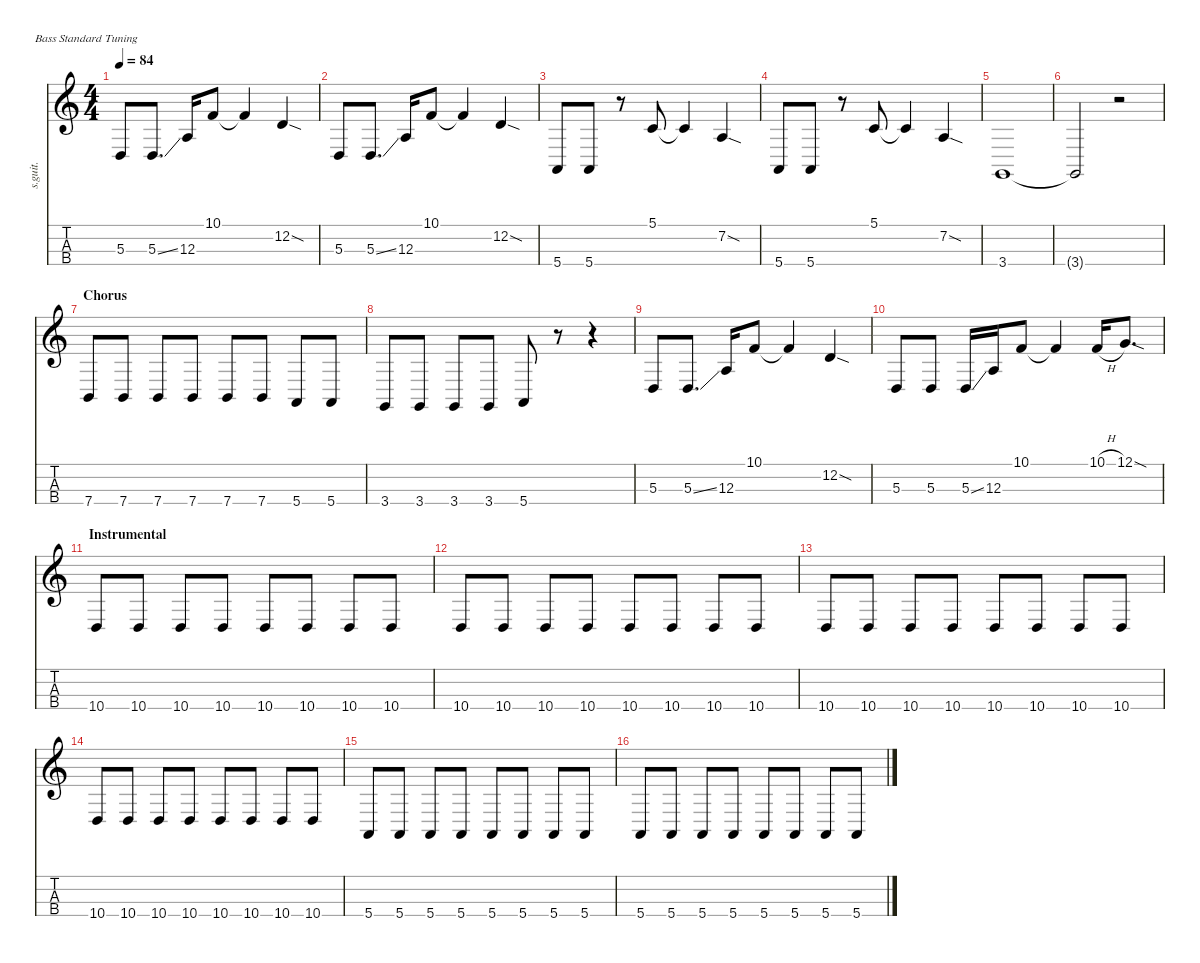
\defaultSystemsLayout 4
\hideDynamics
\bracketExtendMode nobrackets
\track ("Paul McCartney - Bass" "s.guit.") {instrument electricbasspick}
\staff {score tabs}
\tuning (G2 D2 A1 E1)
\ts (4 4)
\tempo 84
\clef g2
\ks c
5.3.8{lyrics (0 "") lyrics (1 "") lyrics (2 "") lyrics (3 "") lyrics (4 "") dy f} 5.3{ss}.8{d lyrics (0 "") lyrics (1 "") lyrics (2 "") lyrics (3 "") lyrics (4 "")} 12.3.16{lyrics (0 "") lyrics (1 "") lyrics (2 "") lyrics (3 "") lyrics (4 "") dy mp} 10.1.8{lyrics (0 "") lyrics (1 "") lyrics (2 "") lyrics (3 "") lyrics (4 "")} 10.1{t}.4{lyrics (0 "") lyrics (1 "") lyrics (2 "") lyrics (3 "") lyrics (4 "")} 12.2{sod}.4{lyrics (0 "") lyrics (1 "") lyrics (2 "") lyrics (3 "") lyrics (4 "")} |
5.3.8{lyrics (0 "") lyrics (1 "") lyrics (2 "") lyrics (3 "") lyrics (4 "") dy f} 5.3{ss}.8{d lyrics (0 "") lyrics (1 "") lyrics (2 "") lyrics (3 "") lyrics (4 "")} 12.3.16{lyrics (0 "") lyrics (1 "") lyrics (2 "") lyrics (3 "") lyrics (4 "") dy mp} 10.1.8{lyrics (0 "") lyrics (1 "") lyrics (2 "") lyrics (3 "") lyrics (4 "")} 10.1{t}.4{lyrics (0 "") lyrics (1 "") lyrics (2 "") lyrics (3 "") lyrics (4 "")} 12.2{sod}.4{lyrics (0 "") lyrics (1 "") lyrics (2 "") lyrics (3 "") lyrics (4 "")} |
5.4.8{lyrics (0 "") lyrics (1 "") lyrics (2 "") lyrics (3 "") lyrics (4 "")} 5.4.8{lyrics (0 "") lyrics (1 "") lyrics (2 "") lyrics (3 "") lyrics (4 "")} r.8 5.1.8{lyrics (0 "") lyrics (1 "") lyrics (2 "") lyrics (3 "") lyrics (4 "")} 5.1{t}.4{lyrics (0 "") lyrics (1 "") lyrics (2 "") lyrics (3 "") lyrics (4 "")} 7.2{sod}.4{lyrics (0 "") lyrics (1 "") lyrics (2 "") lyrics (3 "") lyrics (4 "")} |
5.4.8{lyrics (0 "") lyrics (1 "") lyrics (2 "") lyrics (3 "") lyrics (4 "")} 5.4.8{lyrics (0 "") lyrics (1 "") lyrics (2 "") lyrics (3 "") lyrics (4 "")} r.8 5.1.8{lyrics (0 "") lyrics (1 "") lyrics (2 "") lyrics (3 "") lyrics (4 "")} 5.1{t}.4{lyrics (0 "") lyrics (1 "") lyrics (2 "") lyrics (3 "") lyrics (4 "")} 7.2{sod}.4{lyrics (0 "") lyrics (1 "") lyrics (2 "") lyrics (3 "") lyrics (4 "")} |
3.4.1{lyrics (0 "") lyrics (1 "") lyrics (2 "") lyrics (3 "") lyrics (4 "")} |
3.4{t}.2{lyrics (0 "") lyrics (1 "") lyrics (2 "") lyrics (3 "") lyrics (4 "")} r.2 |
\section ("" "Chorus")
7.4.8{lyrics (0 "") lyrics (1 "") lyrics (2 "") lyrics (3 "") lyrics (4 "")} 7.4.8{lyrics (0 "") lyrics (1 "") lyrics (2 "") lyrics (3 "") lyrics (4 "")} 7.4.8{lyrics (0 "") lyrics (1 "") lyrics (2 "") lyrics (3 "") lyrics (4 "")} 7.4.8{lyrics (0 "") lyrics (1 "") lyrics (2 "") lyrics (3 "") lyrics (4 "")} 7.4.8{lyrics (0 "") lyrics (1 "") lyrics (2 "") lyrics (3 "") lyrics (4 "")} 7.4.8{lyrics (0 "") lyrics (1 "") lyrics (2 "") lyrics (3 "") lyrics (4 "")} 5.4.8{lyrics (0 "") lyrics (1 "") lyrics (2 "") lyrics (3 "") lyrics (4 "")} 5.4.8{lyrics (0 "") lyrics (1 "") lyrics (2 "") lyrics (3 "") lyrics (4 "")} |
3.4.8{lyrics (0 "") lyrics (1 "") lyrics (2 "") lyrics (3 "") lyrics (4 "")} 3.4.8{lyrics (0 "") lyrics (1 "") lyrics (2 "") lyrics (3 "") lyrics (4 "")} 3.4.8{lyrics (0 "") lyrics (1 "") lyrics (2 "") lyrics (3 "") lyrics (4 "")} 3.4.8{lyrics (0 "") lyrics (1 "") lyrics (2 "") lyrics (3 "") lyrics (4 "")} 5.4.8{lyrics (0 "") lyrics (1 "") lyrics (2 "") lyrics (3 "") lyrics (4 "")} r.8 r.4 |
5.3.8{lyrics (0 "") lyrics (1 "") lyrics (2 "") lyrics (3 "") lyrics (4 "") dy f} 5.3{ss}.8{d lyrics (0 "") lyrics (1 "") lyrics (2 "") lyrics (3 "") lyrics (4 "")} 12.3.16{lyrics (0 "") lyrics (1 "") lyrics (2 "") lyrics (3 "") lyrics (4 "") dy mp} 10.1.8{lyrics (0 "") lyrics (1 "") lyrics (2 "") lyrics (3 "") lyrics (4 "")} 10.1{t}.4{lyrics (0 "") lyrics (1 "") lyrics (2 "") lyrics (3 "") lyrics (4 "")} 12.2{sod}.4{lyrics (0 "") lyrics (1 "") lyrics (2 "") lyrics (3 "") lyrics (4 "")} |
5.3.8{lyrics (0 "") lyrics (1 "") lyrics (2 "") lyrics (3 "") lyrics (4 "") dy f} 5.3.8{lyrics (0 "") lyrics (1 "") lyrics (2 "") lyrics (3 "") lyrics (4 "")} 5.3{ss}.16{lyrics (0 "") lyrics (1 "") lyrics (2 "") lyrics (3 "") lyrics (4 "")} 12.3.16{lyrics (0 "") lyrics (1 "") lyrics (2 "") lyrics (3 "") lyrics (4 "") dy mp} 10.1.8{lyrics (0 "") lyrics (1 "") lyrics (2 "") lyrics (3 "") lyrics (4 "")} 10.1{t}.4{lyrics (0 "") lyrics (1 "") lyrics (2 "") lyrics (3 "") lyrics (4 "")} 10.1{h}.16{lyrics (0 "") lyrics (1 "") lyrics (2 "") lyrics (3 "") lyrics (4 "")} 12.1{sod}.8{d lyrics (0 "") lyrics (1 "") lyrics (2 "") lyrics (3 "") lyrics (4 "")} |
\section ("" "Instrumental")
10.4.8{lyrics (0 "") lyrics (1 "") lyrics (2 "") lyrics (3 "") lyrics (4 "")} 10.4.8{lyrics (0 "") lyrics (1 "") lyrics (2 "") lyrics (3 "") lyrics (4 "")} 10.4.8{lyrics (0 "") lyrics (1 "") lyrics (2 "") lyrics (3 "") lyrics (4 "")} 10.4.8{lyrics (0 "") lyrics (1 "") lyrics (2 "") lyrics (3 "") lyrics (4 "")} 10.4.8{lyrics (0 "") lyrics (1 "") lyrics (2 "") lyrics (3 "") lyrics (4 "")} 10.4.8{lyrics (0 "") lyrics (1 "") lyrics (2 "") lyrics (3 "") lyrics (4 "")} 10.4.8{lyrics (0 "") lyrics (1 "") lyrics (2 "") lyrics (3 "") lyrics (4 "")} 10.4.8{lyrics (0 "") lyrics (1 "") lyrics (2 "") lyrics (3 "") lyrics (4 "")} |
10.4.8{lyrics (0 "") lyrics (1 "") lyrics (2 "") lyrics (3 "") lyrics (4 "")} 10.4.8{lyrics (0 "") lyrics (1 "") lyrics (2 "") lyrics (3 "") lyrics (4 "")} 10.4.8{lyrics (0 "") lyrics (1 "") lyrics (2 "") lyrics (3 "") lyrics (4 "")} 10.4.8{lyrics (0 "") lyrics (1 "") lyrics (2 "") lyrics (3 "") lyrics (4 "")} 10.4.8{lyrics (0 "") lyrics (1 "") lyrics (2 "") lyrics (3 "") lyrics (4 "")} 10.4.8{lyrics (0 "") lyrics (1 "") lyrics (2 "") lyrics (3 "") lyrics (4 "")} 10.4.8{lyrics (0 "") lyrics (1 "") lyrics (2 "") lyrics (3 "") lyrics (4 "")} 10.4.8{lyrics (0 "") lyrics (1 "") lyrics (2 "") lyrics (3 "") lyrics (4 "")} |
10.4.8{lyrics (0 "") lyrics (1 "") lyrics (2 "") lyrics (3 "") lyrics (4 "")} 10.4.8{lyrics (0 "") lyrics (1 "") lyrics (2 "") lyrics (3 "") lyrics (4 "")} 10.4.8{lyrics (0 "") lyrics (1 "") lyrics (2 "") lyrics (3 "") lyrics (4 "")} 10.4.8{lyrics (0 "") lyrics (1 "") lyrics (2 "") lyrics (3 "") lyrics (4 "")} 10.4.8{lyrics (0 "") lyrics (1 "") lyrics (2 "") lyrics (3 "") lyrics (4 "")} 10.4.8{lyrics (0 "") lyrics (1 "") lyrics (2 "") lyrics (3 "") lyrics (4 "")} 10.4.8{lyrics (0 "") lyrics (1 "") lyrics (2 "") lyrics (3 "") lyrics (4 "")} 10.4.8{lyrics (0 "") lyrics (1 "") lyrics (2 "") lyrics (3 "") lyrics (4 "")} |
10.4.8{lyrics (0 "") lyrics (1 "") lyrics (2 "") lyrics (3 "") lyrics (4 "")} 10.4.8{lyrics (0 "") lyrics (1 "") lyrics (2 "") lyrics (3 "") lyrics (4 "")} 10.4.8{lyrics (0 "") lyrics (1 "") lyrics (2 "") lyrics (3 "") lyrics (4 "")} 10.4.8{lyrics (0 "") lyrics (1 "") lyrics (2 "") lyrics (3 "") lyrics (4 "")} 10.4.8{lyrics (0 "") lyrics (1 "") lyrics (2 "") lyrics (3 "") lyrics (4 "")} 10.4.8{lyrics (0 "") lyrics (1 "") lyrics (2 "") lyrics (3 "") lyrics (4 "")} 10.4.8{lyrics (0 "") lyrics (1 "") lyrics (2 "") lyrics (3 "") lyrics (4 "")} 10.4.8{lyrics (0 "") lyrics (1 "") lyrics (2 "") lyrics (3 "") lyrics (4 "")} |
5.4.8{lyrics (0 "") lyrics (1 "") lyrics (2 "") lyrics (3 "") lyrics (4 "")} 5.4.8{lyrics (0 "") lyrics (1 "") lyrics (2 "") lyrics (3 "") lyrics (4 "")} 5.4.8{lyrics (0 "") lyrics (1 "") lyrics (2 "") lyrics (3 "") lyrics (4 "")} 5.4.8{lyrics (0 "") lyrics (1 "") lyrics (2 "") lyrics (3 "") lyrics (4 "")} 5.4.8{lyrics (0 "") lyrics (1 "") lyrics (2 "") lyrics (3 "") lyrics (4 "")} 5.4.8{lyrics (0 "") lyrics (1 "") lyrics (2 "") lyrics (3 "") lyrics (4 "")} 5.4.8{lyrics (0 "") lyrics (1 "") lyrics (2 "") lyrics (3 "") lyrics (4 "")} 5.4.8{lyrics (0 "") lyrics (1 "") lyrics (2 "") lyrics (3 "") lyrics (4 "")} |
5.4.8{lyrics (0 "") lyrics (1 "") lyrics (2 "") lyrics (3 "") lyrics (4 "")} 5.4.8{lyrics (0 "") lyrics (1 "") lyrics (2 "") lyrics (3 "") lyrics (4 "")} 5.4.8{lyrics (0 "") lyrics (1 "") lyrics (2 "") lyrics (3 "") lyrics (4 "")} 5.4.8{lyrics (0 "") lyrics (1 "") lyrics (2 "") lyrics (3 "") lyrics (4 "")} 5.4.8{lyrics (0 "") lyrics (1 "") lyrics (2 "") lyrics (3 "") lyrics (4 "")} 5.4.8{lyrics (0 "") lyrics (1 "") lyrics (2 "") lyrics (3 "") lyrics (4 "")} 5.4.8{lyrics (0 "") lyrics (1 "") lyrics (2 "") lyrics (3 "") lyrics (4 "")} 5.4.8{lyrics (0 "") lyrics (1 "") lyrics (2 "") lyrics (3 "") lyrics (4 "")}
